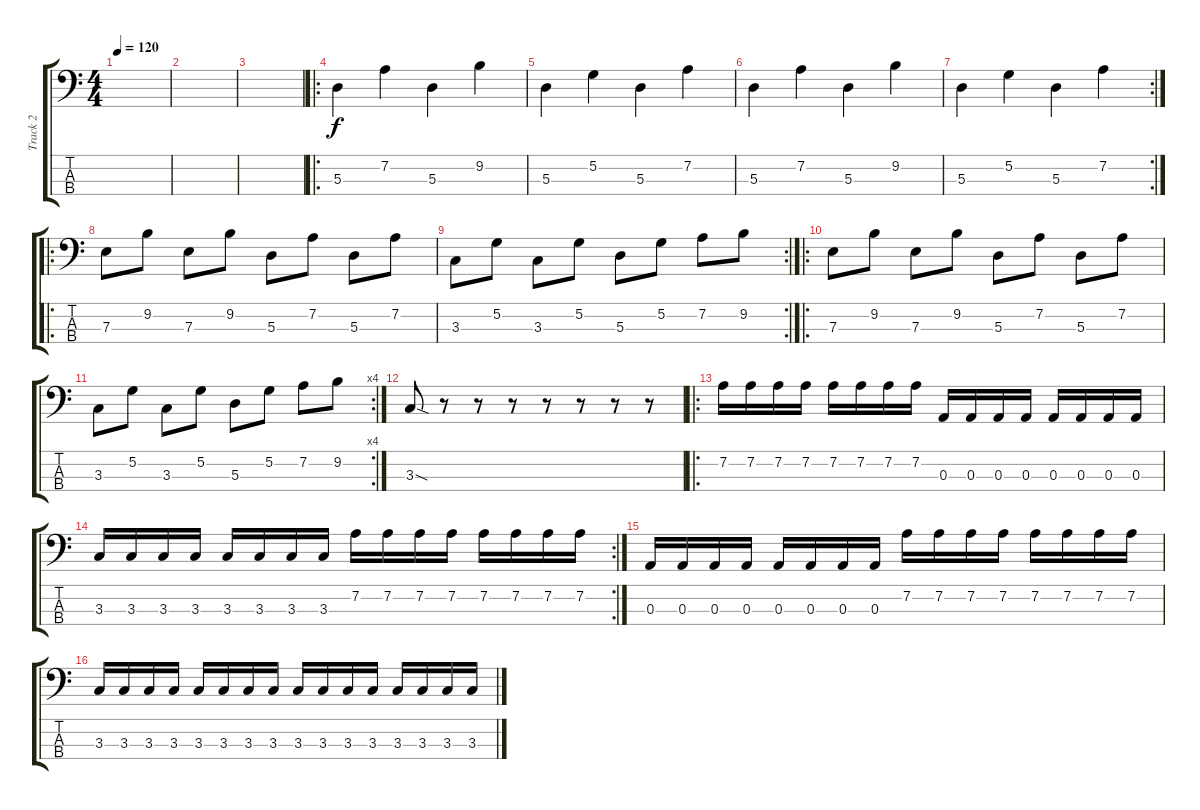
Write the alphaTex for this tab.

\track ("Track 2" "Track 2") {instrument electricbassfinger}
\staff {score tabs}
\tuning (G2 D2 A1 E1) {hide}
\ts (4 4)
\tempo 120
\clef f4
\ks c
|
|
|
\ro
5.3.4 7.2.4 5.3.4 9.2.4 |
5.3.4 5.2.4 5.3.4 7.2.4 |
5.3.4 7.2.4 5.3.4 9.2.4 |
\rc 2
5.3.4 5.2.4 5.3.4 7.2.4 |
\ro
7.3.8 9.2.8 7.3.8 9.2.8 5.3.8 7.2.8 5.3.8 7.2.8 |
\rc 2
3.3.8 5.2.8 3.3.8 5.2.8 5.3.8 5.2.8 7.2.8 9.2.8 |
\ro
7.3.8 9.2.8 7.3.8 9.2.8 5.3.8 7.2.8 5.3.8 7.2.8 |
\rc 4
3.3.8 5.2.8 3.3.8 5.2.8 5.3.8 5.2.8 7.2.8 9.2.8 |
3.3{sod}.8 r.8 r.8 r.8 r.8 r.8 r.8 r.8 |
\ro
7.2.16 7.2.16 7.2.16 7.2.16 7.2.16 7.2.16 7.2.16 7.2.16 0.3.16 0.3.16 0.3.16 0.3.16 0.3.16 0.3.16 0.3.16 0.3.16 |
\rc 2
3.3.16 3.3.16 3.3.16 3.3.16 3.3.16 3.3.16 3.3.16 3.3.16 7.2.16 7.2.16 7.2.16 7.2.16 7.2.16 7.2.16 7.2.16 7.2.16 |
0.3.16 0.3.16 0.3.16 0.3.16 0.3.16 0.3.16 0.3.16 0.3.16 7.2.16 7.2.16 7.2.16 7.2.16 7.2.16 7.2.16 7.2.16 7.2.16 |
3.3.16 3.3.16 3.3.16 3.3.16 3.3.16 3.3.16 3.3.16 3.3.16 3.3.16 3.3.16 3.3.16 3.3.16 3.3.16 3.3.16 3.3.16 3.3.16
